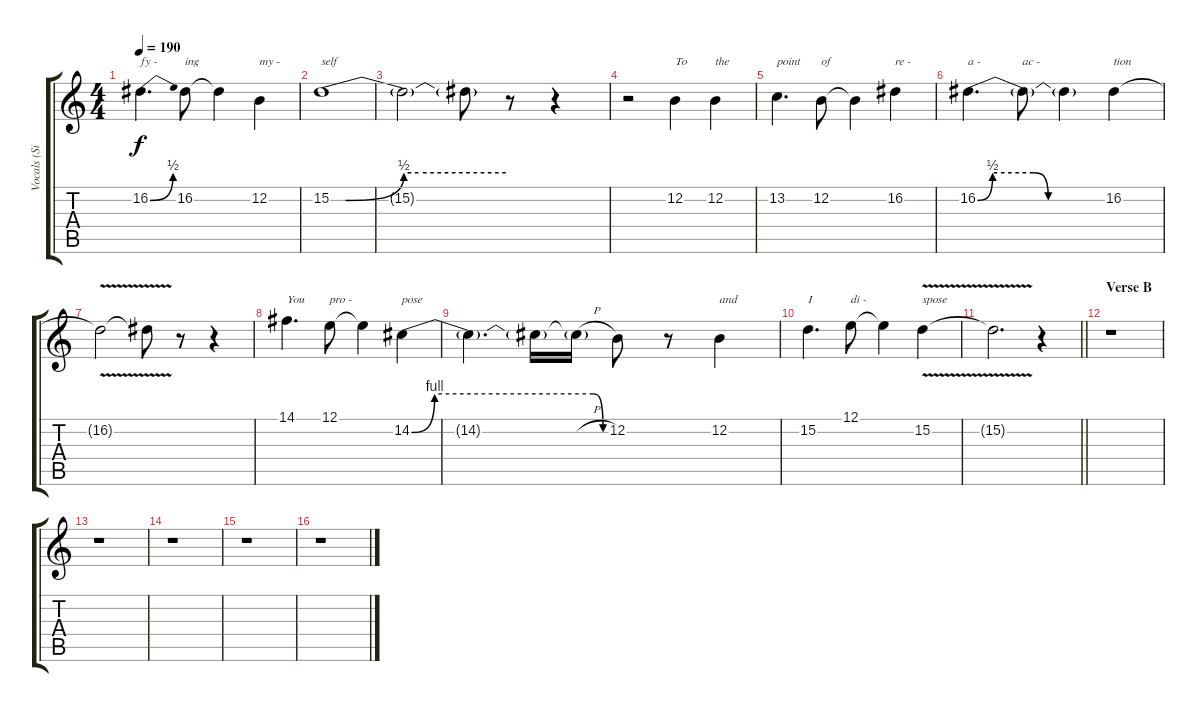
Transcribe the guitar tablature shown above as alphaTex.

\track ("Vocals (Simone)" "Vocals (Si") {instrument flute}
\staff {score tabs}
\tuning (E4 B3 G3 D3 A2 E2) {hide}
\ts (4 4)
\tempo 190
\clef g2
\ks c
16.2{be (bend 0 0 60 2)}.4{d txt "fy -" dy f} 16.2.8{txt "ing"} 16.2{t}.4 12.2.4{txt "my -"} |
15.2{be (custom 0 0 5 0 25 2 30 2 60 2)}.1{txt "self"} |
15.2{t}.2 15.2{t}.8 r.8 r.4 |
r.2 12.2.4{txt "To"} 12.2.4{txt "the"} |
13.2.4{d txt "point"} 12.2.8{txt "of"} 12.2{t}.4 16.2.4{txt "re -"} |
16.2{be (custom 0 0 7 2 26 2 33 0 60 0)}.4{d txt "a -"} 16.2{t}.8{txt "ac -"} 16.2{t}.4 16.2.4{txt "tion"} |
16.2{v t}.2 16.2{t}.8 r.8 r.4 |
14.1.4{d txt "You"} 12.1.8{txt "pro -"} 12.1{t}.4 14.2{be (custom 0 0 7 4 55 4 58 0 60 0)}.4{txt "pose"} |
14.2{t}.4{d} 14.2{t}.16 14.2{h t}.16 12.2.8 r.8 12.2.4{txt "and"} |
15.2.4{d txt "I"} 12.1.8{txt "di -"} 12.1{t}.4 15.2{v}.4{txt "spose"} |
\barLineRight lightlight
15.2{t}.2{d} r.4 |
\section ("" "Verse B")
r.1 |
r.1 |
r.1 |
r.1 |
r.1
